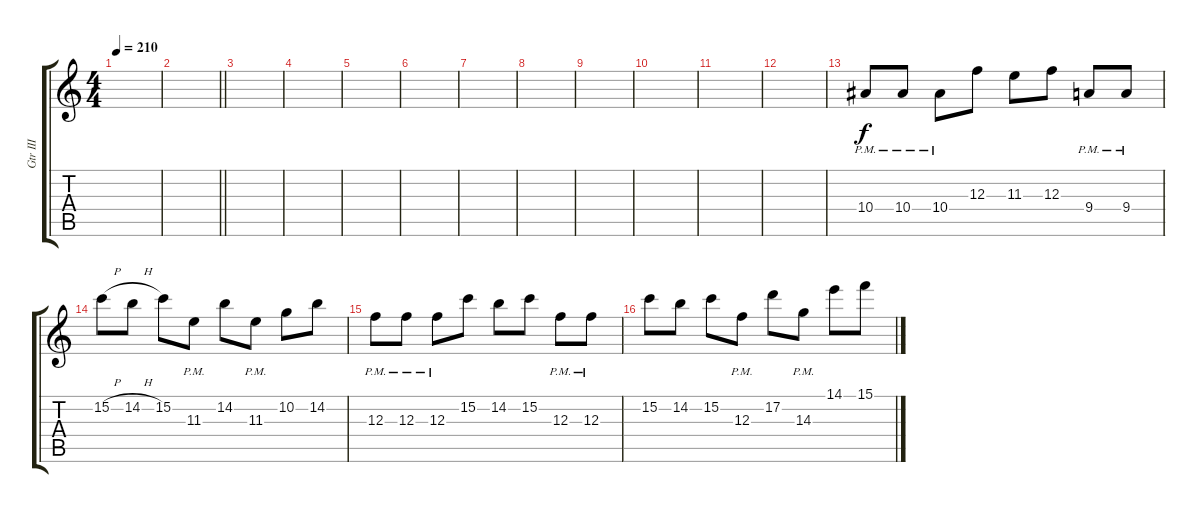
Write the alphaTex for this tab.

\track ("Gtr III" "Gtr III") {instrument distortionguitar}
\staff {score tabs}
\tuning (D4 A3 F3 C3 G2 D2) {hide}
\ts (4 4)
\tempo 210
\clef g2
\ks c
|
\barLineRight lightlight
|
|
|
|
|
|
|
|
|
|
|
10.4{pm}.8{balance 3} 10.4{pm}.8 10.4{pm}.8 12.3.8 11.3.8 12.3.8 9.4{pm}.8 9.4{pm}.8 |
15.2{h}.8 14.2{h}.8 15.2.8 11.3{pm}.8 14.2.8 11.3{pm}.8 10.2.8 14.2.8 |
12.3{pm}.8 12.3{pm}.8 12.3{pm}.8 15.2.8 14.2.8 15.2.8 12.3{pm}.8 12.3{pm}.8 |
15.2.8 14.2.8 15.2.8 12.3{pm}.8 17.2.8 14.3{pm}.8 14.1.8 15.1.8
